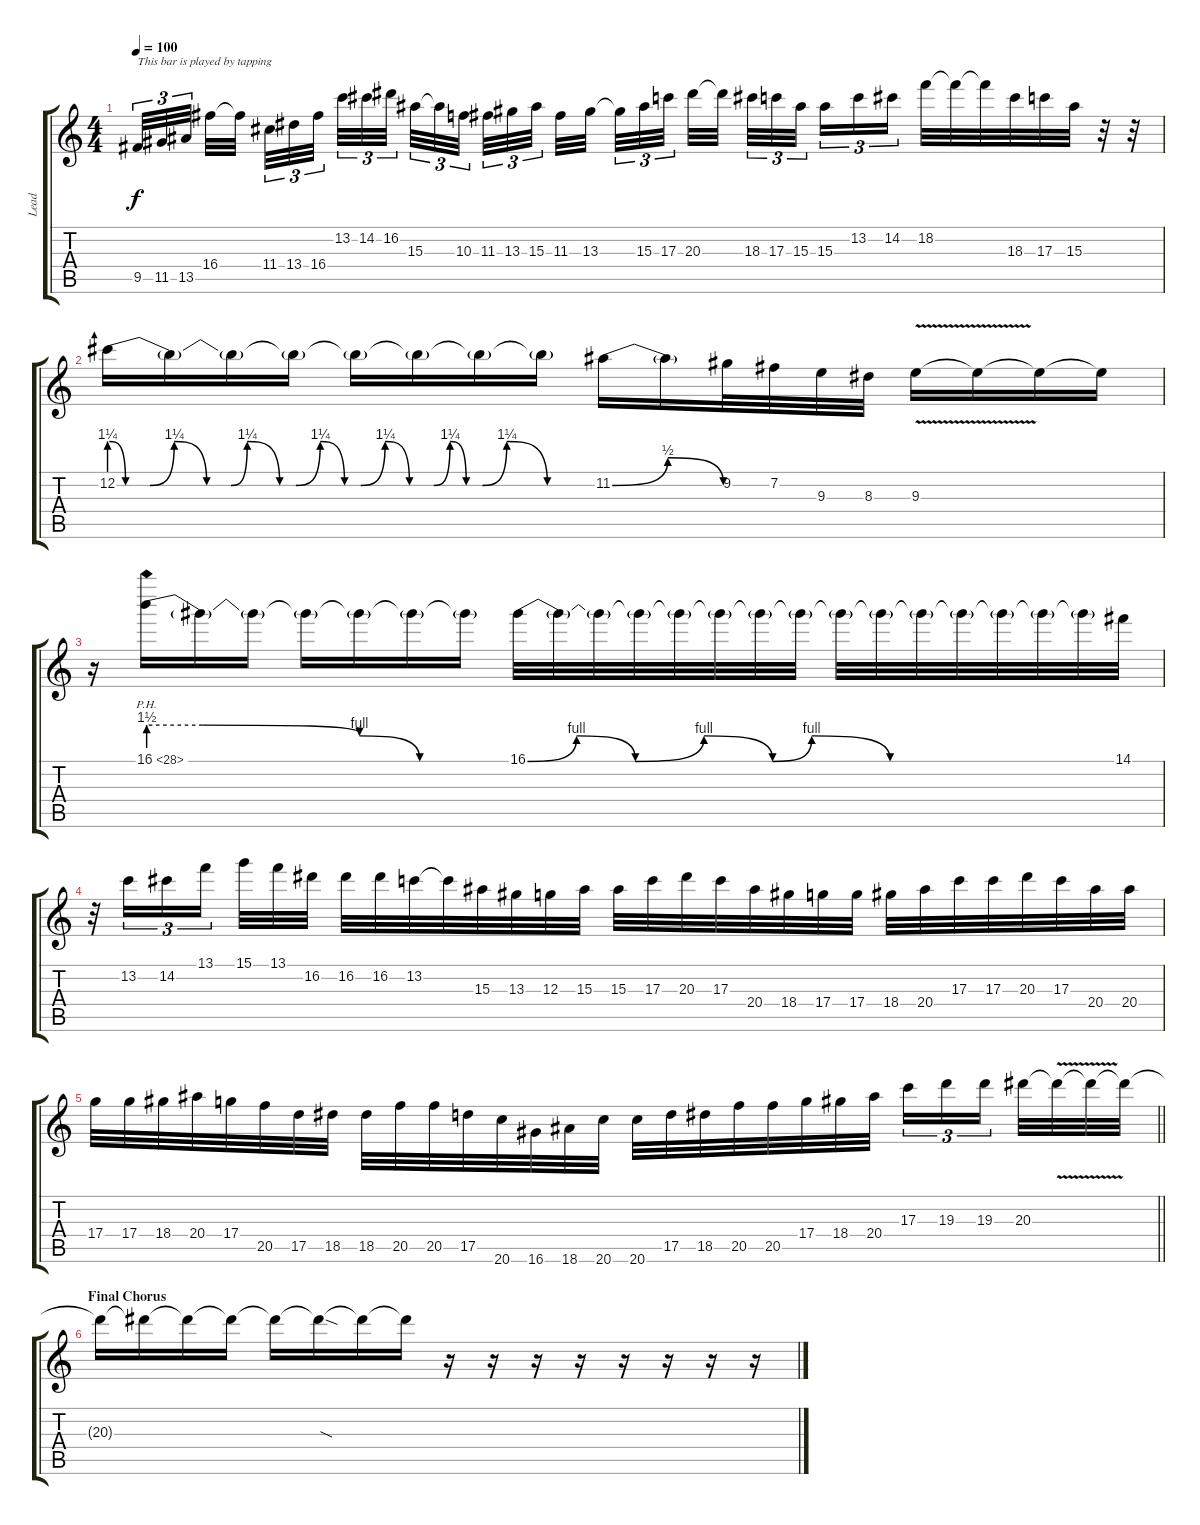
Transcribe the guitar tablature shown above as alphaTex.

\track ("Lead" "Lead") {instrument distortionguitar}
\staff {score tabs}
\tuning (E4 B3 G3 D3 A2 E2) {hide}
\ts (4 4)
\tempo 100
\clef g2
\ks c
9.5.32{tu (3 2) txt "This bar is played by tapping" dy f} 11.5.32{tu (3 2)} 13.5.32{tu (3 2)} 16.4.32 16.4{t}.32 11.4.32{tu (3 2)} 13.4.32{tu (3 2)} 16.4.32{tu (3 2)} 13.2.32{tu (3 2)} 14.2.32{tu (3 2)} 16.2.32{tu (3 2)} 15.3.32{tu (3 2)} 15.3{t}.32{tu (3 2)} 10.3.32{tu (3 2)} 11.3.32{tu (3 2)} 13.3.32{tu (3 2)} 15.3.32{tu (3 2)} 11.3.32 13.3.32 13.3{t}.32{tu (3 2)} 15.3.32{tu (3 2)} 17.3.32{tu (3 2)} 20.3.32 20.3{t}.32 18.3.32{tu (3 2)} 17.3.32{tu (3 2)} 15.3.32{tu (3 2)} 15.3.16{tu (3 2)} 13.2.16{tu (3 2)} 14.2.16{tu (3 2)} 18.2.32 18.2{t}.32 18.2{t}.32 18.3.32 17.3.32 15.3.32 r.32 r.32 |
12.2{be (custom 0 5 2 0 5 0 8 5 12 0 15 0 17 5 21 0 23 0 26 5 29 0 31 0 34 5 37 0 40 0 42 5 44 0 46 0 49 5 54 0 60 0)}.16 12.2{t}.16 12.2{t}.16 12.2{t}.16 12.2{t}.16 12.2{t}.16 12.2{t}.16 12.2{t}.16 11.2{be (bendrelease 0 0 15 2 44 2 60 0)}.16 11.2{t}.16 9.2.32 7.2.32 9.3.32 8.3.32 9.3{v}.16 9.3{t}.16 9.3{t}.16 9.3{t}.16 |
r.16 16.1{be (custom 0 6 9 6 35 4 45 0 60 0) ph 12}.16 16.1{t}.16 16.1{t}.16 16.1{t}.16 16.1{t}.16 16.1{t}.16 16.1{t}.16 16.1{be (custom 0 0 5 4 11 0 18 4 25 0 29 4 37 0 52 0 60 0)}.32 16.1{t}.32 16.1{t}.32 16.1{t}.32 16.1{t}.32 16.1{t}.32 16.1{t}.32 16.1{t}.32 16.1{t}.32 16.1{t}.32 16.1{t}.32 16.1{t}.32 16.1{t}.32 16.1{t}.32 16.1{t}.32 14.1.32 |
r.32 13.2.16{tu (3 2)} 14.2.16{tu (3 2)} 13.1.16{tu (3 2)} 15.1.32 13.1.32 16.2.32 16.2.32 16.2.32 13.2.32 13.2{t}.32 15.3.32 13.3.32 12.3.32 15.3.32 15.3.32 17.3.32 20.3.32 17.3.32 20.4.32 18.4.32 17.4.32 17.4.32 18.4.32 20.4.32 17.3.32 17.3.32 20.3.32 17.3.32 20.4.32 20.4.32 |
\barLineRight lightlight
17.4.32 17.4.32 18.4.32 20.4.32 17.4.32 20.5.32 17.5.32 18.5.32 18.5.32 20.5.32 20.5.32 17.5.32 20.6.32 16.6.32 18.6.32 20.6.32 20.6.32 17.5.32 18.5.32 20.5.32 20.5.32 17.4.32 18.4.32 20.4.32 17.3.16{tu (3 2)} 19.3.16{tu (3 2)} 19.3.16{tu (3 2)} 20.3.32 20.3{v t}.32 20.3{t}.32 20.3{t}.32 |
\section ("" "Final Chorus")
20.3{t}.16 20.3{t}.16 20.3{t}.16 20.3{t}.16 20.3{t}.16 20.3{sod t}.16 20.3{t}.16 20.3{t}.16 r.16 r.16 r.16 r.16 r.16 r.16 r.16 r.16
